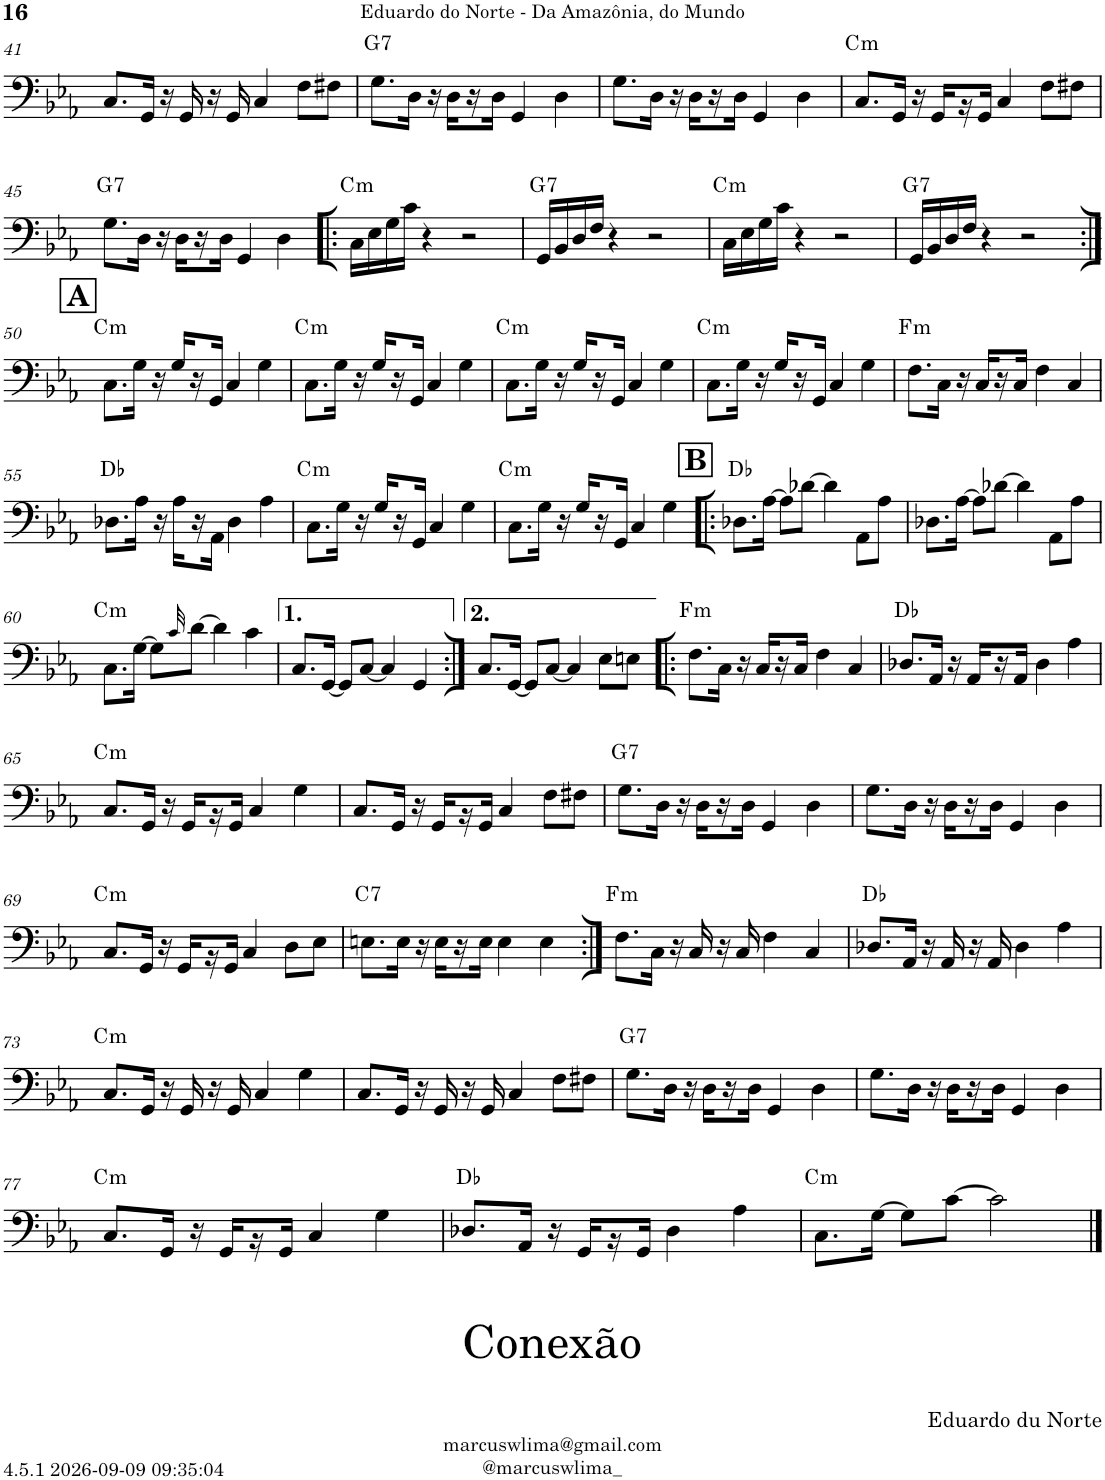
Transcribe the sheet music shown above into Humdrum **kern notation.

**kern	**harte
*part1	*part1
*staff1	*
*I"Electric Bass	*
*I'B.	*
!!LO:PB:g=z
*clefF4	*
*Trd7c12	*
*k[b-e-a-]	*
*M4/4	*
=41	=41
8.C/L	.
16GG/Jk	.
16r	.
16GG/	.
16r	.
16GG/	.
4C/	.
8F\L	.
8F#X\J	.
=42	=42
!	!LO:H:kt=7
8.G\L	G:7
16D\Jk	.
16r	.
16D\LL	.
16r	.
16D\JL	.
4GG/	.
4D\	.
=43	=43
8.G\L	.
16D\Jk	.
16r	.
16D\LL	.
16r	.
16D\JL	.
4GG/	.
4D\	.
=44	=44
!	!LO:H:kt=m
8.C/L	C:min
16GG/Jk	.
16r	.
16GG/LL	.
16r	.
16GG/JL	.
4C/	.
8F\L	.
8F#X\J	.
!!LO:LB:g=z
=45	=45
!	!LO:H:kt=7
8.G\L	G:7
16D\Jk	.
16r	.
16D\LL	.
16r	.
16D\JL	.
4GG/	.
4D\	.
=46!|:	=46!|:
!	!LO:H:kt=m
16C\LL	C:min
16E-\	.
16G\	.
16c\JJ	.
4r	.
2r	.
=47	=47
!	!LO:H:kt=7
16GG/LL	G:7
16BB-/	.
16D/	.
16F/JJ	.
4r	.
2r	.
=48	=48
!	!LO:H:kt=m
16C\LL	C:min
16E-\	.
16G\	.
16c\JJ	.
4r	.
2r	.
=49	=49
!	!LO:H:kt=7
16GG/LL	G:7
16BB-/	.
16D/	.
16F/JJ	.
4r	.
2r	.
!!LO:LB:g=z
!!LO:REH:place=s1:a:B:cj:fs=14:t=A
=50:|!	=50:|!
!	!LO:H:kt=m
8.C\L	C:min
16G\Jk	.
16r	.
16G/LL	.
16r	.
16GG/JL	.
4C/	.
4G\	.
=51	=51
!	!LO:H:kt=m
8.C\L	C:min
16G\Jk	.
16r	.
16G/LL	.
16r	.
16GG/JL	.
4C/	.
4G\	.
=52	=52
!	!LO:H:kt=m
8.C\L	C:min
16G\Jk	.
16r	.
16G/LL	.
16r	.
16GG/JL	.
4C/	.
4G\	.
=53	=53
!	!LO:H:kt=m
8.C\L	C:min
16G\Jk	.
16r	.
16G/LL	.
16r	.
16GG/JL	.
4C/	.
4G\	.
=54	=54
!	!LO:H:kt=m
8.F\L	F:min
16C\Jk	.
16r	.
16C/LL	.
16r	.
16C/JL	.
4F\	.
4C/	.
!!LO:LB:g=z
=55	=55
8.D-X\L	Db:maj
16A-\Jk	.
16r	.
16A-\LL	.
16r	.
16AA-\JL	.
4D-\	.
4A-\	.
=56	=56
!	!LO:H:kt=m
8.C\L	C:min
16G\Jk	.
16r	.
16G/LL	.
16r	.
16GG/JL	.
4C/	.
4G\	.
=57	=57
!	!LO:H:kt=m
8.C\L	C:min
16G\Jk	.
16r	.
16G/LL	.
16r	.
16GG/JL	.
4C/	.
4G\	.
!!LO:REH:place=s1:a:B:cj:fs=14:t=B
=58!|:	=58!|:
8.D-X\L	Db:maj
[16A-\Jk	.
8A-\L]	.
[8d-X\J	.
4d-\]	.
8AA-\L	.
8A-\J	.
=59	=59
8.D-X\L	.
[16A-\Jk	.
8A-\L]	.
[8d-X\J	.
4d-\]	.
8AA-\L	.
8A-\J	.
!!LO:LB:g=z
=60	=60
!	!LO:H:kt=m
8.C\L	C:min
[16G\Jk	.
8G\L]	.
32qc/	.
[8d\J	.
4d\]	.
4c\	.
=61	=61
8.C/L	.
[16GG/Jk	.
8GG/L]	.
[8C/J	.
4C/]	.
4GG/	.
=62:|!	=62:|!
8.C/L	.
[16GG/Jk	.
8GG/L]	.
[8C/J	.
4C/]	.
8E-\L	.
8En\J	.
=63!|:	=63!|:
!	!LO:H:kt=m
8.F\L	F:min
16C\Jk	.
16r	.
16C/LL	.
16r	.
16C/JL	.
4F\	.
4C/	.
=64	=64
8.D-X/L	Db:maj
16AA-/Jk	.
16r	.
16AA-/LL	.
16r	.
16AA-/JL	.
4D-\	.
4A-\	.
!!LO:LB:g=z
=65	=65
!	!LO:H:kt=m
8.C/L	C:min
16GG/Jk	.
16r	.
16GG/LL	.
16r	.
16GG/JL	.
4C/	.
4G\	.
=66	=66
8.C/L	.
16GG/Jk	.
16r	.
16GG/LL	.
16r	.
16GG/JL	.
4C/	.
8F\L	.
8F#X\J	.
=67	=67
!	!LO:H:kt=7
8.G\L	G:7
16D\Jk	.
16r	.
16D\LL	.
16r	.
16D\JL	.
4GG/	.
4D\	.
=68	=68
8.G\L	.
16D\Jk	.
16r	.
16D\LL	.
16r	.
16D\JL	.
4GG/	.
4D\	.
!!LO:LB:g=z
=69	=69
!	!LO:H:kt=m
8.C/L	C:min
16GG/Jk	.
16r	.
16GG/LL	.
16r	.
16GG/JL	.
4C/	.
8D\L	.
8E-\J	.
=70	=70
!	!LO:H:kt=7
8.En\L	C:7
16E\Jk	.
16r	.
16E\LL	.
16r	.
16E\JL	.
4E\	.
4E\	.
=71:|!	=71:|!
!	!LO:H:kt=m
8.F\L	F:min
16C\Jk	.
16r	.
16C/	.
16r	.
16C/	.
4F\	.
4C/	.
=72	=72
8.D-X/L	Db:maj
16AA-/Jk	.
16r	.
16AA-/	.
16r	.
16AA-/	.
4D-\	.
4A-\	.
!!LO:LB:g=z
=73	=73
!	!LO:H:kt=m
8.C/L	C:min
16GG/Jk	.
16r	.
16GG/	.
16r	.
16GG/	.
4C/	.
4G\	.
=74	=74
8.C/L	.
16GG/Jk	.
16r	.
16GG/	.
16r	.
16GG/	.
4C/	.
8F\L	.
8F#X\J	.
=75	=75
!	!LO:H:kt=7
8.G\L	G:7
16D\Jk	.
16r	.
16D\LL	.
16r	.
16D\JL	.
4GG/	.
4D\	.
=76	=76
8.G\L	.
16D\Jk	.
16r	.
16D\LL	.
16r	.
16D\JL	.
4GG/	.
4D\	.
!!LO:LB:g=z
=77	=77
!	!LO:H:kt=m
8.C/L	C:min
16GG/Jk	.
16r	.
16GG/LL	.
16r	.
16GG/JL	.
4C/	.
4G\	.
=78	=78
8.D-X/L	Db:maj
16AA-/Jk	.
16r	.
16GG/LL	.
16r	.
16GG/JL	.
4D-\	.
4A-\	.
=79	=79
!	!LO:H:kt=m
8.C\L	C:min
[16G\Jk	.
8G\L]	.
[8c\J	.
2c\]	.
==	==
*-	*-
